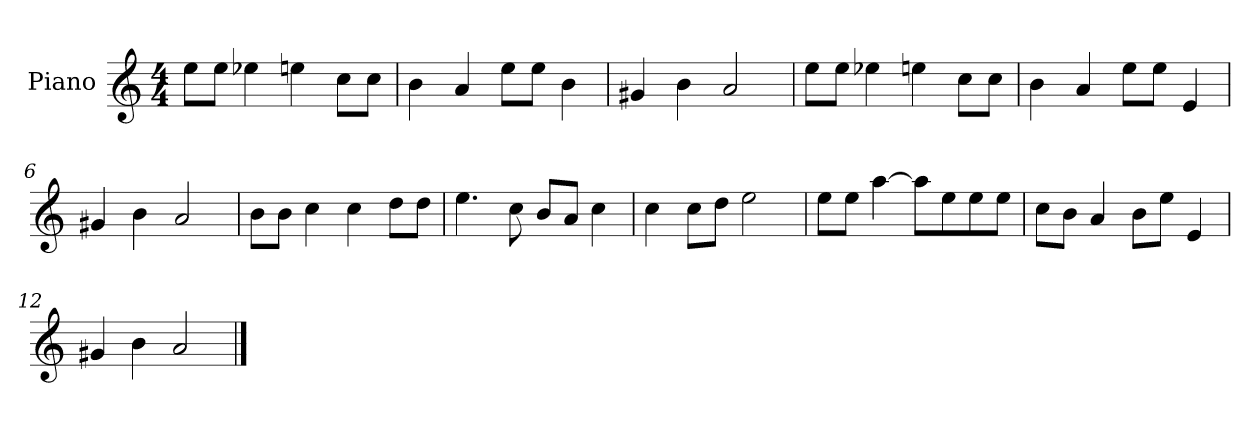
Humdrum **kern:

**kern
*part1
*staff1
*I"Piano
*I'P-no
*clefG2
*k[]
*M4/4
*MM90
=1
8ee\L
8ee\J
4ee-X\
4een\
8cc\L
8cc\J
=2
4b\
4a/
8ee\L
8ee\J
4b\
=3
4g#X/
4b\
2a/
=4
8ee\L
8ee\J
4ee-X\
4een\
8cc\L
8cc\J
=5
4b\
4a/
8ee\L
8ee\J
4e/
=6
4g#X/
4b\
2a/
=7
8b\L
8b\J
4cc\
4cc\
8dd\L
8dd\J
!!LO:LB:g=z
=8
4.ee\
8cc\
8b/L
8a/J
4cc\
=9
4cc\
8cc\L
8dd\J
2ee\
=10
8ee\L
8ee\J
[4aa\
8aa\L]
8ee\
8ee\
8ee\J
=11
8cc\L
8b\J
4a/
8b\L
8ee\J
4e/
=12
4g#X/
4b\
2a/
==
*-
